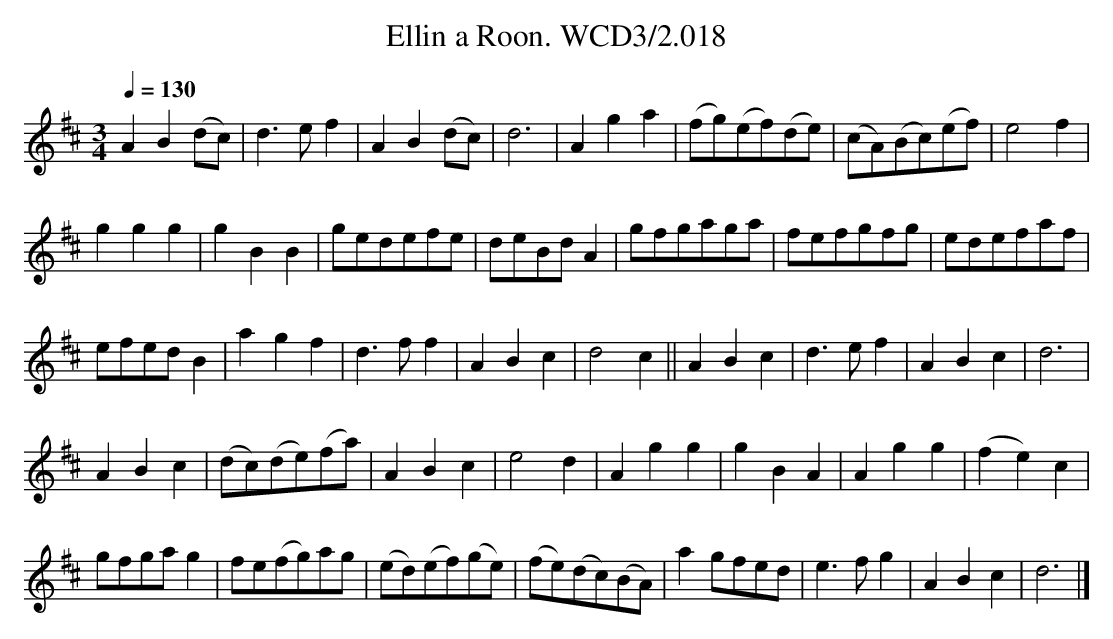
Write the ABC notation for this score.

X:1
T:Ellin a Roon. WCD3/2.018
M:3/4
L:1/8
Q:1/4=130
K:D
A2B2(dc)|d3ef2|A2B2(dc)|d6|A2g2a2|(fg)(ef)(de)|(cA)(Bc)(ef)|e4f2|
g2g2g2|g2B2B2|gedefe|deBd A2|gfgaga|fefgfg|edefaf|
efed B2|a2g2f2|d3ff2|A2B2c2|d4c2||A2B2c2|d3ef2|A2B2c2|d6|
A2B2c2|(dc)(de)(fa)|A2B2c2|e4d2|A2g2g2|g2B2A2|A2g2g2|(f2e2)c2|
gfga g2|fe(fg)ag|(ed)(ef)(ge)|(fe)(dc)(BA)|a2gfed|e3fg2|A2B2c2|d6|]
